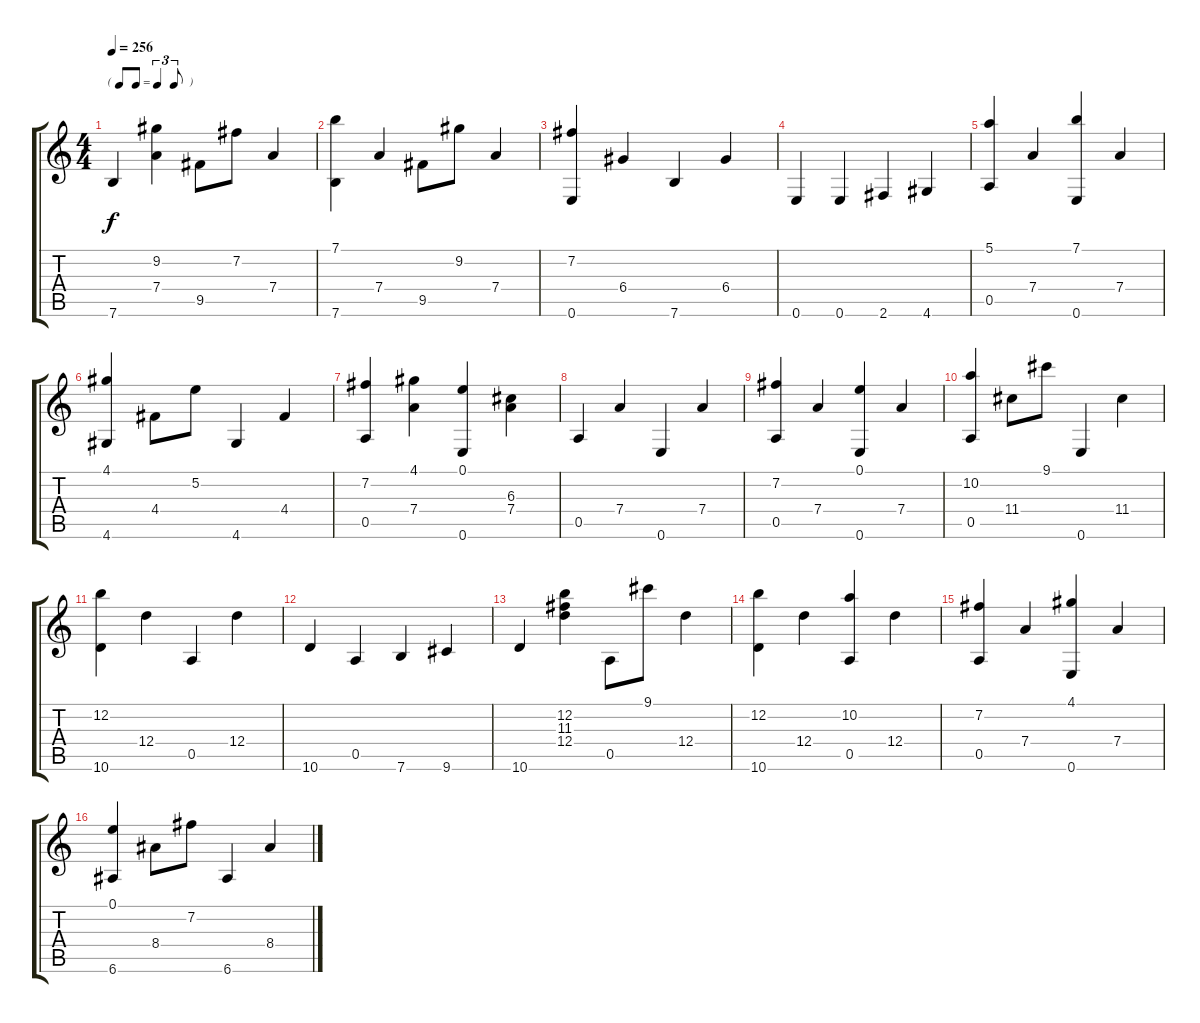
\track "" {instrument acousticguitarsteel}
\staff {score tabs}
\tuning (E4 B3 G3 D3 A2 E2) {hide}
\ts (4 4)
\tf triplet8th
\tempo 256
\clef g2
\ks c
7.6.4{dy f} (9.2 7.4).4 9.5.8 7.2.8 7.4.4 |
(7.1 7.6).4 7.4.4 9.5.8 9.2.8 7.4.4 |
(7.2 0.6).4 6.4.4 7.6.4 6.4.4 |
0.6.4 0.6.4 2.6.4 4.6.4 |
(5.1 0.5).4 7.4.4 (7.1 0.6).4 7.4.4 |
(4.1 4.6).4 4.4.8 5.2.8 4.6.4 4.4.4 |
(7.2 0.5).4 (4.1 7.4).4 (0.1 0.6).4 (6.3 7.4).4 |
0.5.4 7.4.4 0.6.4 7.4.4 |
(7.2 0.5).4 7.4.4 (0.1 0.6).4 7.4.4 |
(10.2 0.5).4 11.4.8 9.1.8 0.6.4 11.4.4 |
(12.2 10.6).4 12.4.4 0.5.4 12.4.4 |
10.6.4 0.5.4 7.6.4 9.6.4 |
10.6.4 (12.2 11.3 12.4).4 0.5.8 9.1.8 12.4.4 |
(12.2 10.6).4 12.4.4 (10.2 0.5).4 12.4.4 |
(7.2 0.5).4 7.4.4 (4.1 0.6).4 7.4.4 |
(0.1 6.6).4 8.4.8 7.2.8 6.6.4 8.4.4
